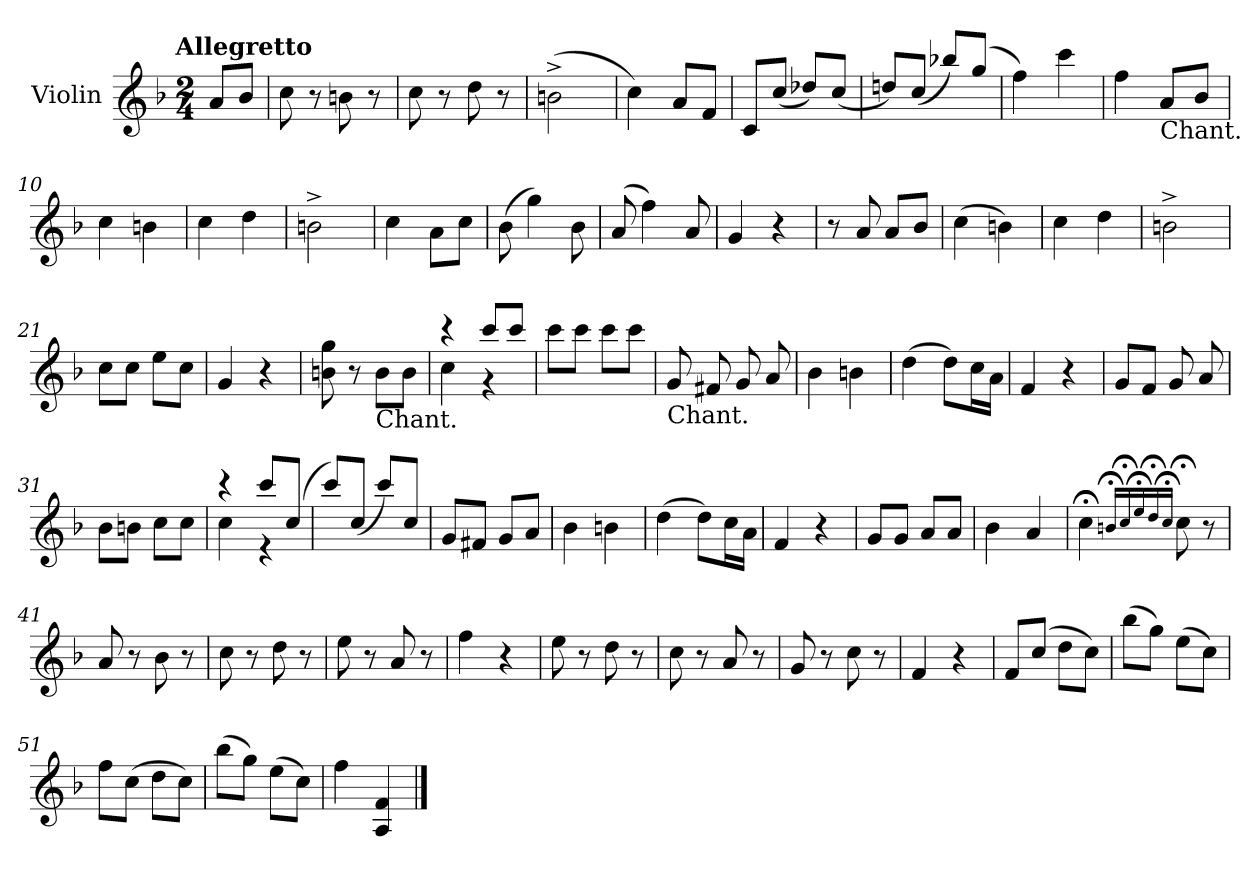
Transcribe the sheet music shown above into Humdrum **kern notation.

**kern
*part1
*staff1
*I"Violin
*I'Vln.
*clefG2
*k[b-]
!!LO:TX:omd:t=Allegretto
*M2/4
*MM116
=1
8a/L
8b-/J
=2
8cc\
8r
8bn\
8r
=3
8cc\
8r
8dd\
8r
=4
(>2bn^\
=5
4cc\)
8a/L
8f/J
=6
8c/L
(<8cc/J
8dd-X/L)
(<8cc/J
=7
8ddn/L)
(<8cc/J
8bb-X/L)
(>8gg/J
=8
4ff\)
4ccc\
=9
4ff\
!LO:TX:b:t=Chant.
8a/L
8b-/J
!!LO:LB:g=z
=10
4cc\
4bn\
=11
4cc\
4dd\
=12
2bn^\
=13
4cc\
8a\L
8cc\J
=14
(>8b-\
4gg\)
8b-\
=15
(>8a/
4ff\)
8a/
=16
4g/
4r
=17
8r
8a/
8a/L
8b-/J
=18
(>4cc\
4bn\)
=19
4cc\
4dd\
!!LO:LB:g=z
=20
2bn^\
=21
8cc\L
8cc\J
8ee\L
8cc\J
=22
4g/
4r
=23
8bn\ 8gg\
8r
!LO:TX:b:t=Chant.
8b\L
8b\J
=24
*^
4r	4cc\
8ccc/L	4r
8ccc/J	.
*v	*v
=25
8ccc\L
8ccc\J
8ccc\L
8ccc\J
=26
!LO:TX:b:t=Chant.
8g/
8f#X/
8g/
8a/
=27
4b-\
4bn\
=28
(>4dd\
8dd\L)
16cc\L
16a\JJ
!!LO:LB:g=z
=29
4f/
4r
=30
8g/L
8f/J
8g/
8a/
=31
8b-\L
8bn\J
8cc\L
8cc\J
=32
*^
4r	4cc\
8ccc/L	4r
(>8cc/J	.
*v	*v
=33
8ccc/L)
(<8cc/J
8ccc/L)
8cc/J
=34
8g/L
8f#X/J
8g/L
8a/J
=35
4b-\
4bn\
=36
(>4dd\
8dd\L)
16cc\L
16a\JJ
=37
4f/
4r
!!LO:LB:g=z
=38
8g/L
8g/J
8a/L
8a/J
=39
4b-\
4a/
=40
4cc;<\
16qqbn;</LL
16qqcc;</
16qqee;</
16qqdd;</
16qqcc;</JJ
8cc;<\
8r
=41
8a/
8r
8b-\
8r
=42
8cc\
8r
8dd\
8r
=43
8ee\
8r
8a/
8r
=44
4ff\
4r
=45
8ee\
8r
8dd\
8r
!!LO:LB:g=z
=46
8cc\
8r
8a/
8r
=47
8g/
8r
8cc\
8r
=48
4f/
4r
=49
8f/L
(>8cc/J
8dd\L
8cc\J)
=50
(>8bb-\L
8gg\J)
(>8ee\L
8cc\J)
=51
8ff\L
(>8cc\J
8dd\L
8cc\J)
=52
(>8bb-\L
8gg\J)
(>8ee\L
8cc\J)
=53
4ff\
4A/ 4f/
==
*-
